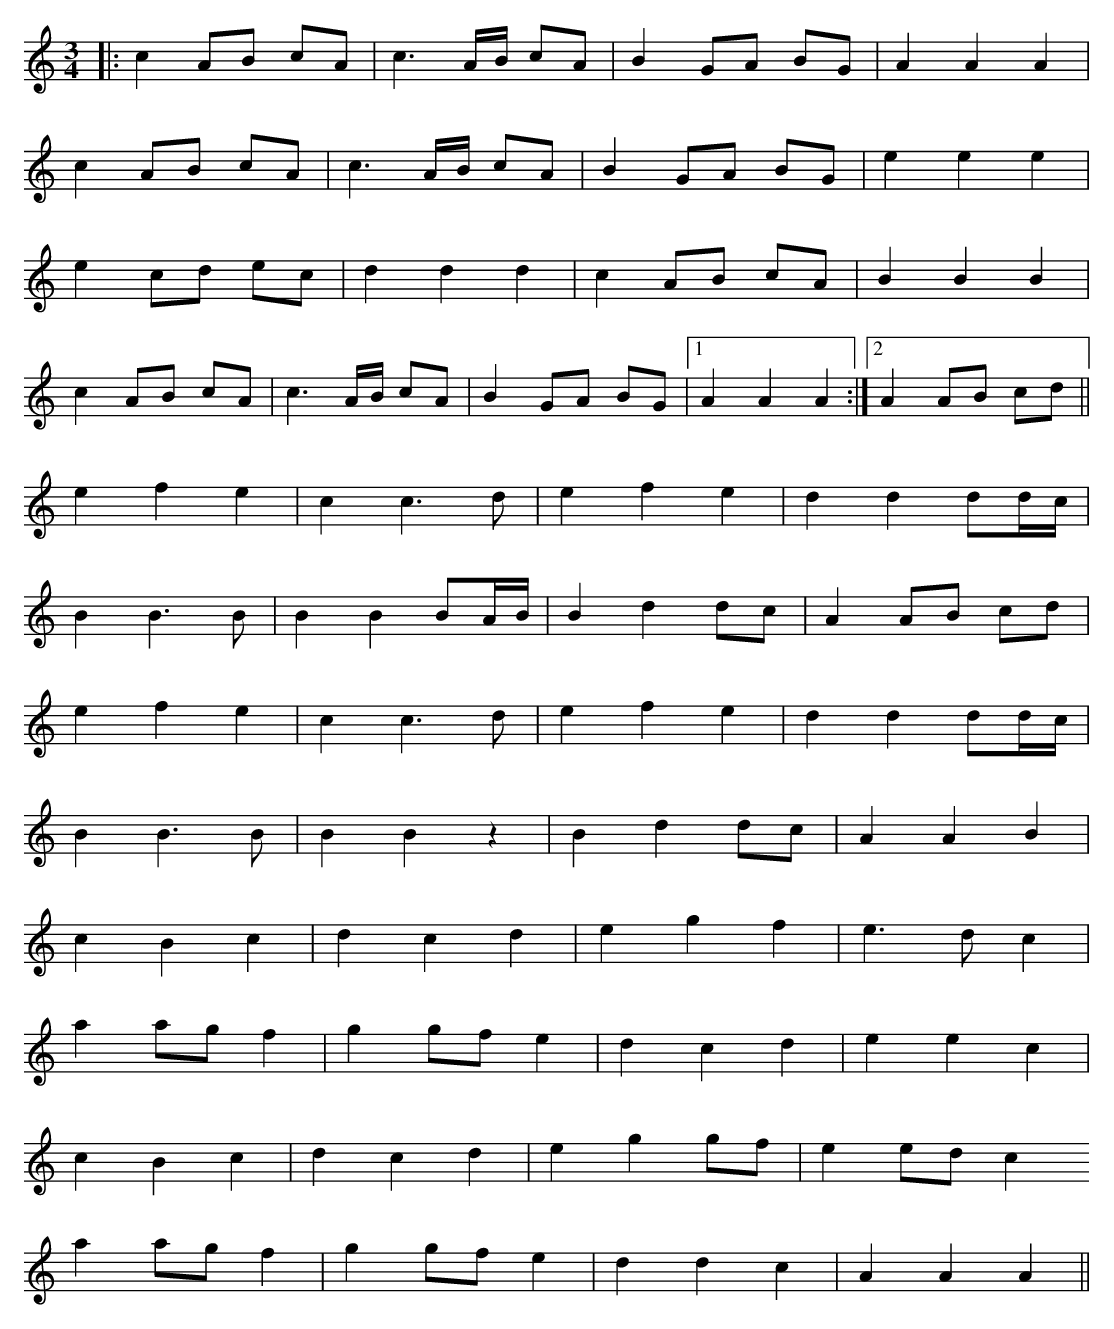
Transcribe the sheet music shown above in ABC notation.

X:1
M:3/4
K:Amin
|:c2 AB cA|c3 A/B/ cA|B2 GA BG|A2 A2 A2|
c2 AB cA|c3 A/B/ cA|B2 GA BG|e2 e2 e2|
e2 cd ec|d2 d2 d2|c2 AB cA|B2 B2 B2|
c2 AB cA|c3 A/B/ cA|B2 GA BG|1 A2 A2 A2:|2 A2 AB cd||
e2 f2 e2|c2 c3d|e2 f2 e2|d2 d2 dd/c/|
B2 B3B|B2 B2 BA/B/|B2 d2 dc|A2 AB cd|
e2 f2 e2|c2 c3d|e2 f2 e2|d2 d2 dd/c/|
B2 B3B|B2 B2 z2|B2 d2 dc|A2 A2 B2|
c2 B2 c2|d2 c2 d2|e2 g2 f2|e3d c2|
a2 ag f2|g2 gf e2|d2 c2 d2|e2 e2 c2|
c2 B2 c2|d2 c2 d2|e2 g2 gf|e2 ed c2
a2 ag f2|g2 gf e2|d2 d2 c2|A2 A2 A2||
